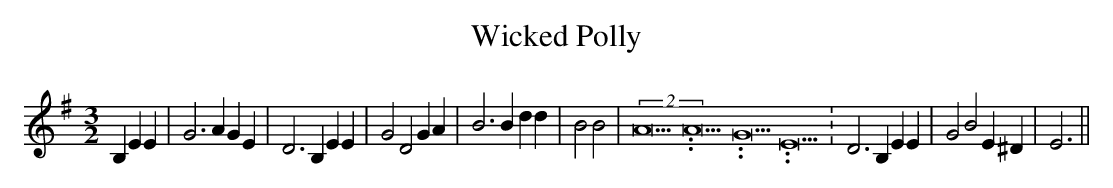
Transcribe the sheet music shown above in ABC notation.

X:1
T:Wicked Polly
M:3/2
L:1/4
K:G
 B, E E| G3 A G E| D3 B, E E| G2 D2 G A| B3 B d d| B2 B2|(2A15.9999925000037/23.999988000006A15.9999925000037/23.999988000006G15.9999925000037/23.999988000006 E15.9999925000037/23.999988000006|\
 D3 B, E E| G2 B2 E ^D| E3||
